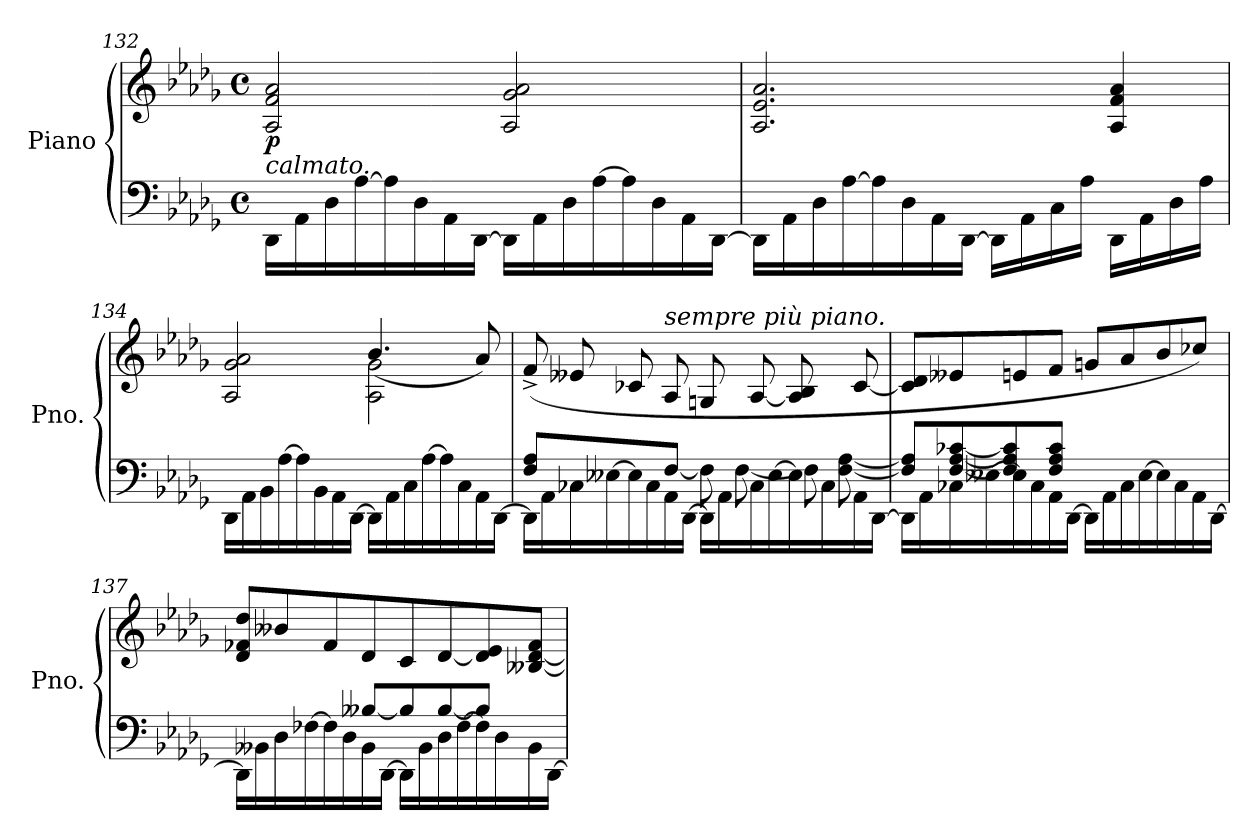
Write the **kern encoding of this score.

**kern	**kern	**dynam
*part1	*part1	*part1
*staff2	*staff1	*staff1/2
*I"Piano	*	*
*I'Pno.	*	*
!!LO:LB:g=z
*clefF4	*clefG2	*
*k[b-e-a-d-g-]	*k[b-e-a-d-g-]	*
*M4/4	*M4/4	*
*met(c)	*met(c)	*
=132	=132	=132
!	!LO:TX:b:i:t=calmato.	!
!	!	!LO:DY:b
16DD-\LL	2A-/ 2f/ 2a-/	p
16AA-\	.	.
16D-\	.	.
[16A-\	.	.
16A-\]	.	.
16D-\	.	.
16AA-\	.	.
[16DD-\JJ	.	.
16DD-\LL]	2A-/ 2g-/ 2a-/	.
16AA-\	.	.
16D-\	.	.
[16A-\	.	.
16A-\]	.	.
16D-\	.	.
16AA-\	.	.
[16DD-\JJ	.	.
=133	=133	=133
16DD-\LL]	2.A-/ 2.e-/ 2.a-/	.
16AA-\	.	.
16D-\	.	.
[16A-\	.	.
16A-\]	.	.
16D-\	.	.
16AA-\	.	.
[16DD-\JJ	.	.
16DD-\LL]	.	.
16AA-\	.	.
16C\	.	.
16A-\JJ	.	.
16DD-\LL	4A-/ 4f/ 4a-/	.
16AA-\	.	.
16D-\	.	.
16A-\JJ	.	.
!!LO:PB:g=z
=134	=134	=134
*	*^	*
16DD-\LL	2A-/ 2g-/ 2a-/	2ryy	.
16AA-\	.	.	.
16BB-\	.	.	.
[16A-\	.	.	.
16A-\]	.	.	.
16BB-\	.	.	.
16AA-\	.	.	.
[16DD-\JJ	.	.	.
16DD-\LL]	2A-\ 2g-\	(>4.b-/	.
16AA-\	.	.	.
16C\	.	.	.
[16A-\	.	.	.
16A-\]	.	.	.
16C\	.	.	.
16AA-\	.	8a-/)	.
[16DD-\JJ	.	.	.
*	*v	*v	*
=135	=135	=135
*^	*	*
16DD-\LL]	8F/ 8A-/L	(>8f^/	.
16AA-\	.	.	.
16C-X\	8ryy	8e--X/	.
[16E--X\	.	.	.
16E--\]	8ryy	8c-X/	.
16C-\	.	.	.
!	!	!LO:TX:a:i:t=sempre più piano.	!
16AA-\	[8F/J	8A-/	.
[16DD-\JJ	.	.	.
16DD-\LL]	8F\]	8Gn/	.
16AA-\	.	.	.
16C-\	[8F\	[8A-/	.
[16E--\	.	.	.
16E--\]	8F\]	8A-/] 8B-/	.
16C-\	.	.	.
16AA-\	[8F\ [8A-\	[8c-/	.
[16DD-\JJ	.	.	.
!!LO:LB:g=z
=136	=136	=136	=136
16DD-\LL]	8F/] 8A-/]L	8c-/] 8d-/L	.
16AA-\	.	.	.
16C-X\	[8F/ [8A-/ [8c-X/	8e--X/	.
[16E--X\	.	.	.
16E--\]	8F/] 8A-/] 8c-/]	8en/	.
16C-\	.	.	.
16AA-\	8F/ 8A-/ 8c-/J	8f/J	.
[16DD-\JJ	.	.	.
16DD-\LL]	2ryy	8gn/L	.
16AA-\	.	.	.
16C-\	.	8a-/	.
[16E--\	.	.	.
16E--\]	.	8b-/	.
16C-\	.	.	.
16AA-\	.	8cc-X/J)	.
[16DD-\JJ	.	.	.
=137	=137	=137	=137
16DD-\LL]	4.ryy	8d-/ 8f-X/ 8dd-/L	.
16BB--X\	.	.	.
16D-\	.	8b--X/	.
[16F-X\	.	.	.
16F-\]	.	8f-/	.
16D-\	.	.	.
16BB--\	[8B--X/L	8d-/	.
[16DD-\JJ	.	.	.
16DD-\LL]	8B--/]	8c/	.
16BB--\	.	.	.
16D-\	[8B--/	[8d-/	.
[16F-\	.	.	.
16F-\]	8B--/J]	8d-/] 8e-/	.
16D-\	.	.	.
16BB--\	8ryy	[8B--X/ [8d-/ 8f-/J	.
[16DD-\JJ	.	.	.
*v	*v	*	*
=	=	=
*-	*-	*-
